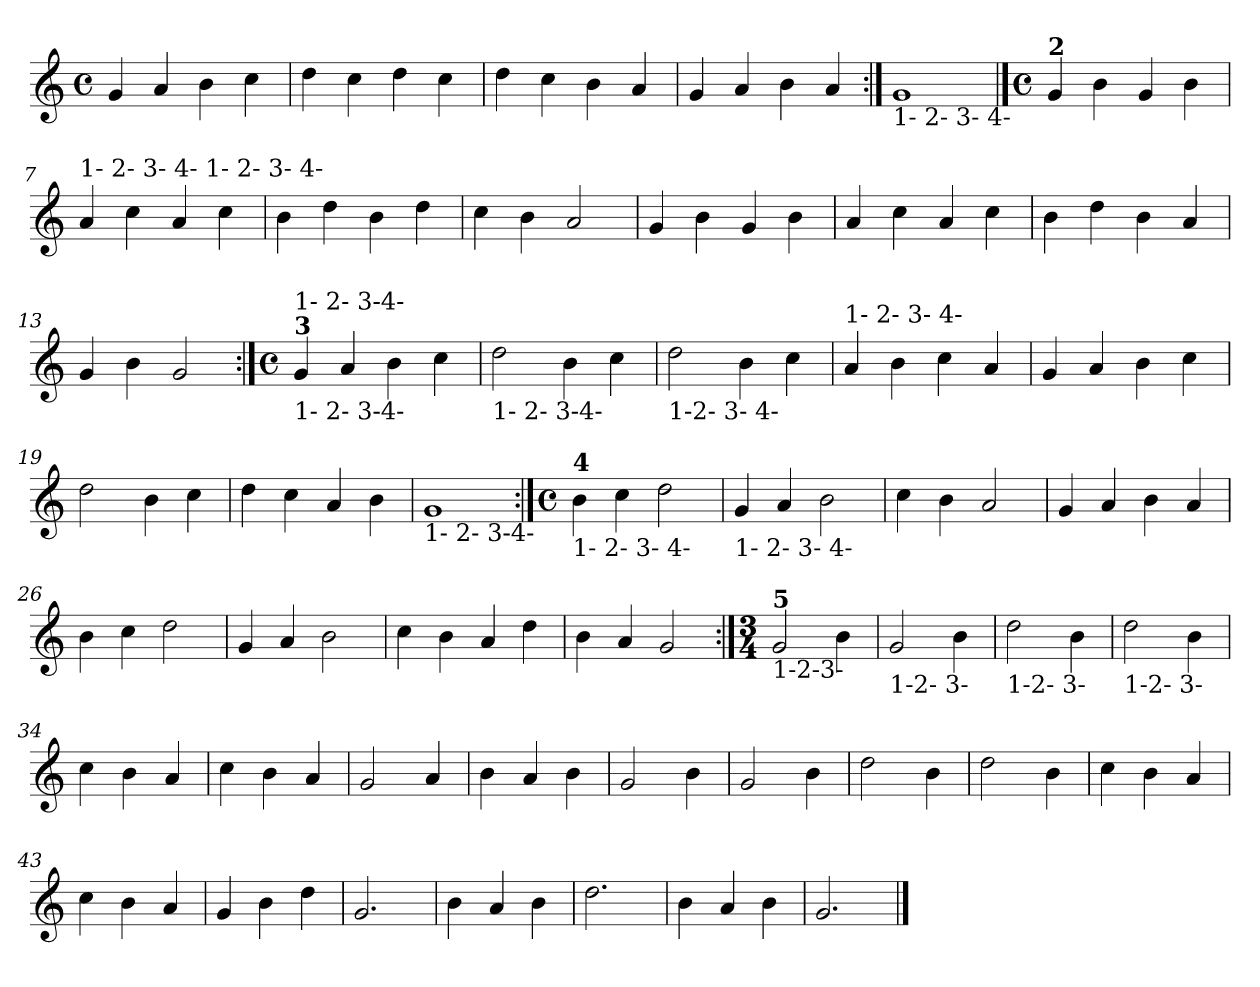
**kern
*part1
*staff1
*clefG2
*k[]
*M4/4
*met(c)
=1
4g/
4a/
4b\
4cc\
=2
4dd\
4cc\
4dd\
4cc\
=3
4dd\
4cc\
4b\
4a/
=4
4g/
4a/
4b\
4a/
=5:|!
!LO:TX:b:t=1-  2-  3-  4-
1g
!!LO:LB:g=z
==6
*M4/4
*met(c)
!LO:TX:a:B:t=2
4g/
4b\
4g/
4b\
=7
!LO:TX:a:t=1-   2-   3-    4-      1-     2-    3-     4-
4a/
4cc\
4a/
4cc\
=8
4b\
4dd\
4b\
4dd\
=9
4cc\
4b\
2a/
=10
4g/
4b\
4g/
4b\
=11
4a/
4cc\
4a/
4cc\
=12
4b\
4dd\
4b\
4a/
=13
4g/
4b\
2g/
!!LO:LB:g=z
=14:|!
*M4/4
*met(c)
!LO:TX:a:B:t=3
!LO:TX:a:t=1- 2- 3-4-
!LO:TX:b:t=1- 2- 3-4-
4g/
4a/
4b\
4cc\
=15
!LO:TX:b:t=1- 2- 3-4-
2dd\
4b\
4cc\
=16
!LO:TX:b:t=1-2- 3- 4-
2dd\
4b\
4cc\
=17
!LO:TX:a:t=1- 2- 3- 4-
4a/
4b\
4cc\
4a/
=18
4g/
4a/
4b\
4cc\
=19
2dd\
4b\
4cc\
=20
4dd\
4cc\
4a/
4b\
=21
!LO:TX:b:t=1- 2- 3-4-
1g
!!LO:LB:g=z
=22:|!
*M4/4
*met(c)
!LO:TX:a:B:t=4
!LO:TX:b:t=1- 2- 3- 4-
4b\
4cc\
2dd\
=23
!LO:TX:b:t=1- 2- 3- 4-
4g/
4a/
2b\
=24
4cc\
4b\
2a/
=25
4g/
4a/
4b\
4a/
=26
4b\
4cc\
2dd\
=27
4g/
4a/
2b\
=28
4cc\
4b\
4a/
4dd\
=29
4b\
4a/
2g/
!!LO:LB:g=z
=30:|!
*M3/4
!LO:TX:a:B:t=5
!LO:TX:b:t=1-2-3-
2g/
4b\
=31
!LO:TX:b:t=1-2- 3-
2g/
4b\
=32
!LO:TX:b:t=1-2- 3-
2dd\
4b\
=33
!LO:TX:b:t=1-2- 3-
2dd\
4b\
=34
4cc\
4b\
4a/
=35
4cc\
4b\
4a/
=36
2g/
4a/
=37
4b\
4a/
4b\
=38
2g/
4b\
=39
2g/
4b\
!!LO:LB:g=z
=40
2dd\
4b\
=41
2dd\
4b\
=42
4cc\
4b\
4a/
=43
4cc\
4b\
4a/
=44
4g/
4b\
4dd\
=45
2.g/
=46
4b\
4a/
4b\
=47
2.dd\
=48
4b\
4a/
4b\
=49
2.g/
==
*-
